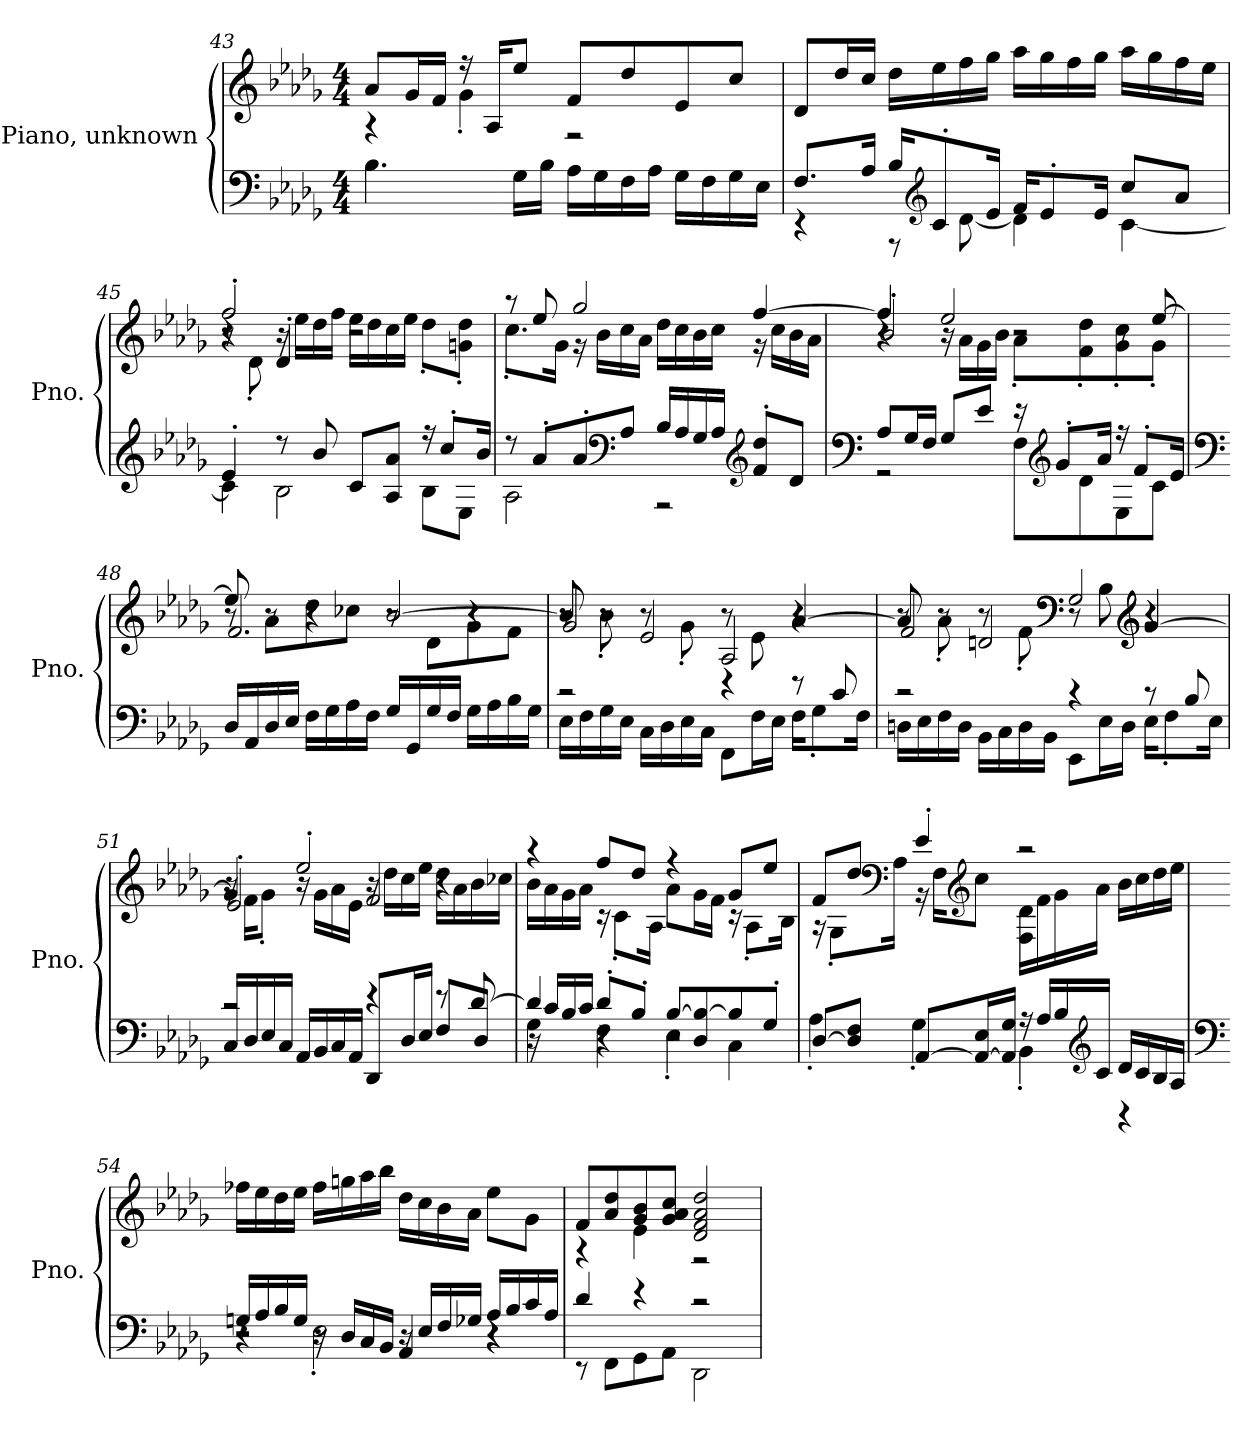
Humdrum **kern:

**kern	**kern
*part1	*part1
*staff2	*staff1
*I"Piano, unknown	*
*I'Pno.	*
*clefF4	*clefG2
*k[b-e-a-d-g-]	*k[b-e-a-d-g-]
*M4/4	*M4/4
=43	=43
*	*^
4.B-\	8a-/L	4r
.	16g-/L	.
.	16f/JJ	.
.	16r	4g-'\
.	16A-/KL	.
16G-\LL	8ee-/J	.
16B-\JJ	.	.
16A-\LL	8f/L	2r
16G-\	.	.
16F\	8dd-/	.
16A-\JJ	.	.
16G-\LL	8e-/	.
16F\	.	.
16G-\	8cc/J	.
16E-\JJ	.	.
*	*v	*v
!!LO:LB:g=z
=44	=44
*^	*
8.F/L	4r	8d-/L
.	.	16dd-/L
16A-/Jk	.	16cc/JJ
16B-/KL	8r	16dd-\LL
*clefG2	*	*
8c'/	.	16ee-\
.	[8d-\	16ff\
16e-/Jk	.	16gg-\JJ
16f/KL	4d-\]	16aa-\LL
8e-'/	.	16gg-\
.	.	16ff\
16e-/Jk	.	16gg-\JJ
8cc/L	[4c\	16aa-\LL
.	.	16gg-\
8a-/J	.	16ff\
.	.	16ee-\JJ
=45	=45	=45
*	*	*^
*	*	*	*^
4e-'/	4c\]	2ff'/	8r	4r
.	.	.	8d-'\	.
8r	2B-\	.	16r	4d-'/
.	.	.	16ee-\LL	.
8b-/	.	.	16dd-\	.
.	.	.	16ff\JJ	.
8c/L	.	2r	16ee-\LL	2r
.	.	.	16dd-\	.
8A-/ 8a-/J	.	.	16cc\	.
.	.	.	16ee-\JJ	.
16r	8B-\L	.	8dd-'\L	.
8cc'/L	.	.	.	.
.	8E-\J	.	8gn\' 8dd-\'J	.
16b-/Jk	.	.	.	.
*	*	*	*v	*v
!!LO:LB:g=z
=46	=46	=46	=46
8r	2A-\	8r	8.cc'\L
8a-'/L	.	8ee-/	.
.	.	.	16g-\Jk
8a-'/	.	2gg-/	16r
.	.	.	16b-\LL
*clefF4	*	*	*
8A-/J	.	.	16cc\
.	.	.	16a-\JJ
16B-/LL	2r	.	16dd-\LL
16A-/	.	.	16cc\
16G-/	.	.	16b-\
16A-/JJ	.	.	16cc\JJ
*clefG2	*	*	*
8f/' 8dd-/'L	.	[4ff/	16r
.	.	.	16cc\LL
8d-/J	.	.	16b-\
.	.	.	16a-\JJ
*	*	*v	*v
=47	=47	=47
*clefF4	*	*
*	*	*^
*	*	*	*^
8A-/L	2r	4ff/]	4r	2b-'/
16G-/L	.	.	.	.
16F/JJ	.	.	.	.
8G-/L	.	2ee-/	16r	.
.	.	.	16a-\LL	.
8e-/J	.	.	16g-\	.
.	.	.	16b-\JJ	.
16r	8F\L	.	8a-'\L	2r
*clefG2	*	*	*	*
8g-'/L	.	.	.	.
.	8d-\	.	8f\' 8dd-\'	.
16a-/Jk	.	.	.	.
16r	8E-\	8r	8g-\' 8cc\'	.
8f'/L	.	.	.	.
.	8c\J	[8ee-/	8g-'\J	.
16e-/Jk	.	.	.	.
*v	*v	*	*	*
!!LO:LB:g=z	!!	!!
=48	=48	=48	=48
*clefF4	*	*	*
16D-/LL	8ee-/]	8r	2.f/
16AA-/	.	.	.
16D-/	8r	8a-\L	.
16E-/JJ	.	.	.
16F\LL	4r	8dd-\	.
16G-\	.	.	.
16A-\	.	8cc-X\J	.
16F\JJ	.	.	.
16G-/LL	[2b-/	8r	.
16GG-/	.	.	.
16G-/	.	8d-\L	.
16F/JJ	.	.	.
16G-\LL	.	8g-\	4r
16A-\	.	.	.
16B-\	.	8f\J	.
16G-\JJ	.	.	.
=49	=49	=49	=49
*^	*	*	*
2r	16E-\LL	8b-/]	8r	2g-/
.	16F\	.	.	.
.	16G-\	8r	8b-'\	.
.	16E-\JJ	.	.	.
.	16C\LL	2e-/	8r	.
.	16D-\	.	.	.
.	16E-\	.	8g-'\	.
.	16C\JJ	.	.	.
4r	8FF\L	.	8r	2A-/
.	16F\L	.	8e-\	.
.	16E-\JJ	.	.	.
8r	16F\KL	[4a-/	4r	.
.	8G-'\	.	.	.
8c/	.	.	.	.
.	16F\Jk	.	.	.
!!LO:PB:g=z	!!	!!
=50	=50	=50	=50	=50
2r	16Dn\LL	8a-/]	8r	2f/
.	16E-\	.	.	.
.	16F\	8r	8a-'\	.
.	16D\JJ	.	.	.
.	16BB-\LL	2dn/	8r	.
.	16C\	.	.	.
.	16D\	.	8f'\	.
.	16BB-\JJ	.	.	.
*	*	*clefF4	*	*
4r	8EE-\L	.	8r	2G-/
.	16E-\L	.	8B-\	.
.	16D\JJ	.	.	.
*	*	*clefG2	*	*
8r	16E-\KL	[4g-/	4r	.
.	8F'\	.	.	.
8B-/	.	.	.	.
.	16E-\Jk	.	.	.
=51	=51	=51	=51	=51
2r	16C/LL	4g-/]	16r	2e-'/
.	16D-/	.	16f\KL	.
.	16E-/	.	8g-'\J	.
.	16C/JJ	.	.	.
.	16AA-/LL	2ee-'/	16r	.
.	16BB-/	.	16g-\LL	.
.	16C/	.	16a-\	.
.	16AA-/JJ	.	16e-\JJ	.
4r	8DD-/L	.	16r	2f/
.	.	.	16dd-\LL	.
.	16D-/L	.	16cc\	.
.	16E-/JJ	.	16ee-\JJ	.
8r	8F/L	4r	16dd-\LL	.
.	.	.	16a-\	.
[8d-/	8D-/J	.	16b-\	.
.	.	.	16cc-X\JJ	.
*	*	*	*v	*v
!!LO:LB:g=z
=52	=52	=52	=52
*	*^	*	*
4d-/]	4G-\	16r	4r	16b-\LL
.	.	16c/LL	.	16a-\
.	.	16B-/	.	16g-\
.	.	16c/JJ	.	16a-\JJ
4r	4F\	8d-'/L	8ff/L	16r
.	.	.	.	8c'\L
.	.	8B-'/J	8dd-/J	.
.	.	.	.	16A-\Jk
2r	4E-'\	[8B-/L	4r	8a-\L
.	.	8D-/ 8B-/_	.	16g-\L
.	.	.	.	16f\JJ
.	4C\	8B-/]	8g-/L	16r
.	.	.	.	8A-'\L
.	.	8G-'/J	8ee-/J	.
.	.	.	.	16B-\Jk
*	*v	*v	*	*
=53	=53	=53	=53
[8D-/L	4A-'\	8f/L	16r
.	.	.	8G-'\L
8D-/] 8F/J	.	8dd-/J	.
*	*	*clefF4	*
.	.	.	16A-\Jk
[8AA-/L	4G-'\	4e-'/	16r
.	.	.	16F\KL
*	*	*clefG2	*
16AA-/_ 16E-/L	.	.	8cc\J
16AA-/] 16G-/JJ	.	.	.
16r	4BB-'\	2r	16F\ 16d-\LL
16A-/LL	.	.	16f\
16B-/	.	.	16g-\
*clefG2	*	*	*
16c/JJ	.	.	16a-\JJ
16d-/LL	4r	.	16b-\LL
16c/	.	.	16cc\
16B-/	.	.	16dd-\
16A-/JJ	.	.	16ee-\JJ
*v	*v	*	*
*	*v	*v
!!LO:LB:g=z
=54	=54
*clefF4	*
*^	*
*	*^	*
16Gn/LL	4r	2r	16ff-X\LL
16A-/	.	.	16ee-\
16B-/	.	.	16dd-\
16G/JJ	.	.	16ee-\JJ
16r	2E-'\	.	16ff-\LL
16D-/LL	.	.	16ggn\
16C/	.	.	16aa-\
16BB-/JJ	.	.	16bb-\JJ
16r	.	4AA-/	16dd-\LL
16E-/LL	.	.	16cc\
16F/	.	.	16b-\
16G-X/JJ	.	.	16a-\JJ
16A-/LL	4r	4r	8ee-\L
16B-/	.	.	.
16c/	.	.	8g-\J
16A-/JJ	.	.	.
*	*v	*v	*
=55	=55	=55
*	*	*^
4d-/	8r	8f/L	4r
.	8FF\L	8a-/ 8dd-/	.
4r	8GG-\	8g-/ 8b-/	4e-\
.	8AA-\J	8g-/ 8a-/ 8cc/J	.
2r	2DD-\	2d-/ 2f/ 2a-/ 2dd-/	2r
*v	*v	*	*
*	*v	*v
=	=
*-	*-
